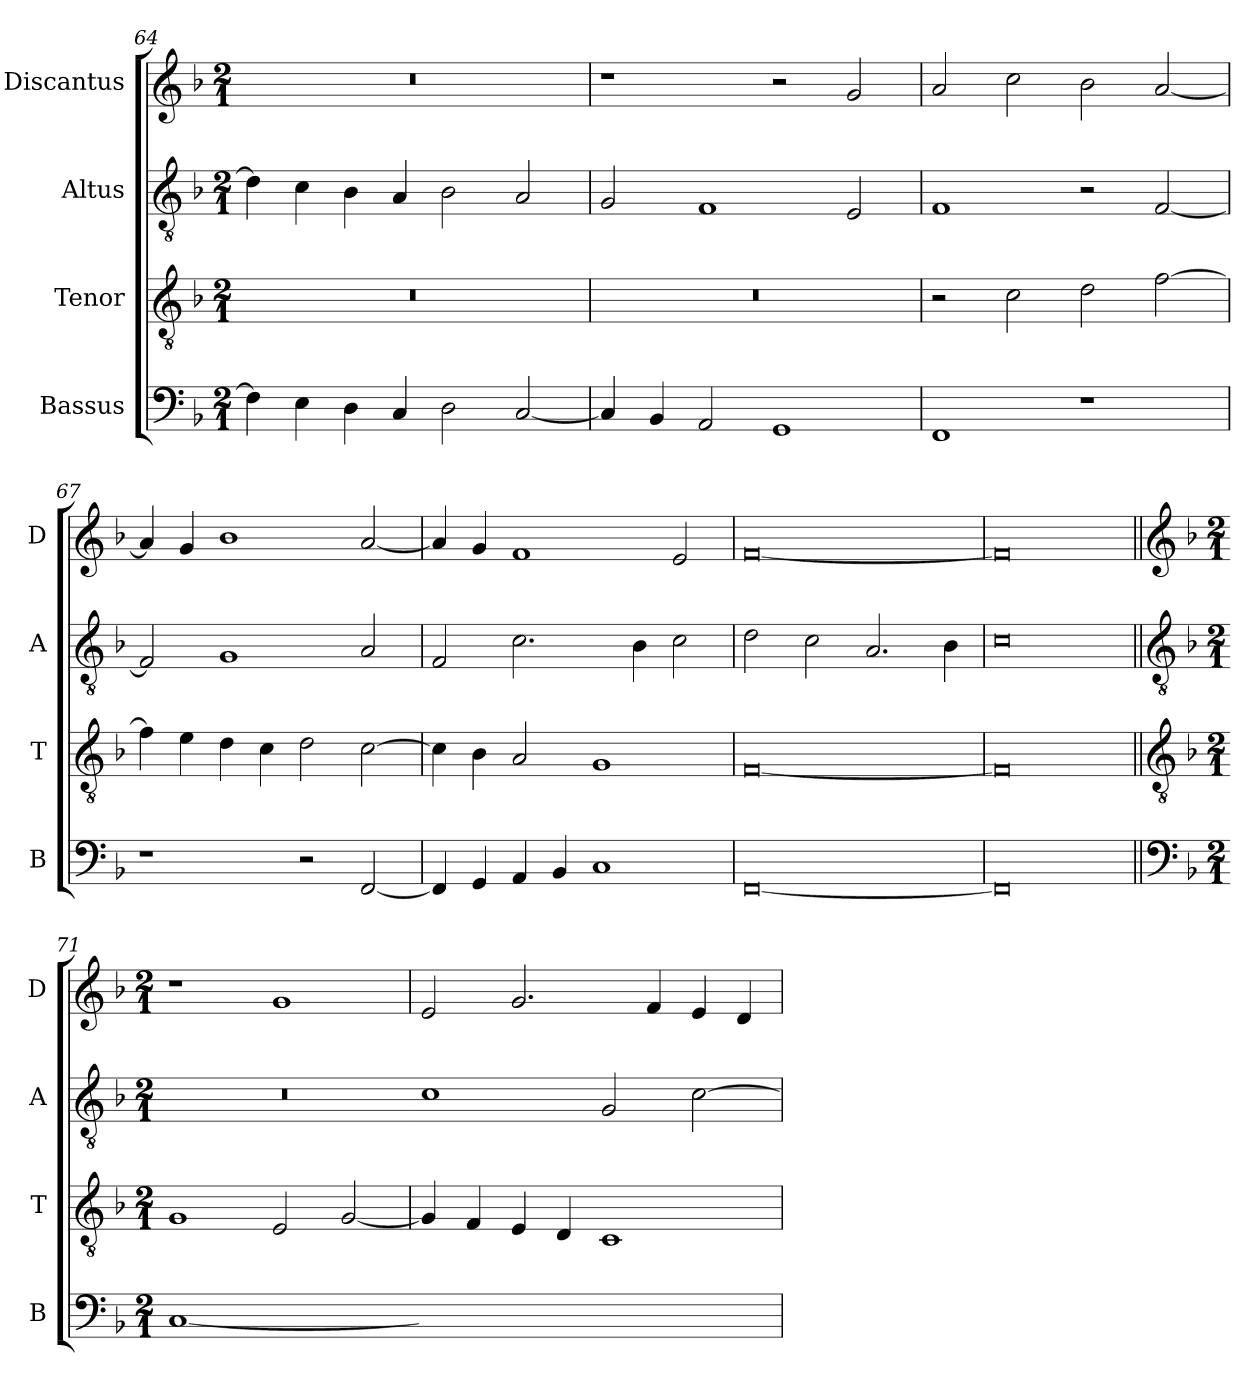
**kern	**kern	**kern	**kern
*part4	*part3	*part2	*part1
*staff4	*staff3	*staff2	*staff1
*I"Bassus	*I"Tenor	*I"Altus	*I"Discantus
*I'B	*I'T	*I'A	*I'D
*clefF4	*clefGv2	*clefGv2	*clefG2
*k[b-]	*k[b-]	*k[b-]	*k[b-]
*M2/1	*M2/1	*M2/1	*M2/1
=64	=64	=64	=64
4F\]	0r	4d\]	0r
4E\	.	4c\	.
4D\	.	4B-\	.
4C/	.	4A/	.
2D\	.	2B-\	.
[2C/	.	2A/	.
=65	=65	=65	=65
4C/]	0r	2G/	1r
4BB-/	.	.	.
2AA/	.	1F	.
1GG	.	.	2r
.	.	2E/	2g/
=66	=66	=66	=66
1FF	2r	1F	2a/
.	2c\	.	2cc\
1r	2d\	2r	2b-\
.	[2f\	[2F/	[2a/
=67	=67	=67	=67
1r	4f\]	2F/]	4a/]
.	4e\	.	4g/
.	4d\	1G	1b-
.	4c\	.	.
2r	2d\	.	.
[2FF/	[2c\	2A/	[2a/
=68	=68	=68	=68
4FF/]	4c\]	2F/	4a/]
4GG/	4B-\	.	4g/
4AA/	2A/	2.c\	1f
4BB-/	.	.	.
1C	1G	.	.
.	.	4B-\	.
.	.	2c\	2e/
=69	=69	=69	=69
[0FF	[0F	2d\	[0f
.	.	2c\	.
.	.	2.A/	.
.	.	4B-\	.
=70	=70	=70	=70
0FF]	0F]	0c	0f]
!!LO:LB:g=z
=71||	=71||	=71||	=71||
*clefF4	*clefGv2	*clefGv2	*clefG2
*k[b-]	*k[b-]	*k[b-]	*k[b-]
*M2/1	*M2/1	*M2/1	*M2/1
!LO:N:vis=1	!	!	!
[0C	1G	0r	1r
.	2E/	.	1g
.	[2G/	.	.
=72-	=72	=72	=72
!LO:N:vis=1	!	!	!
0Cyy]	4G/]	1c	2e/
.	4F/	.	.
.	4E/	.	2.g/
.	4D/	.	.
.	1C	2G/	.
.	.	.	4f/
.	.	[2c\	4e/
.	.	.	4d/
=	=	=	=
*-	*-	*-	*-
